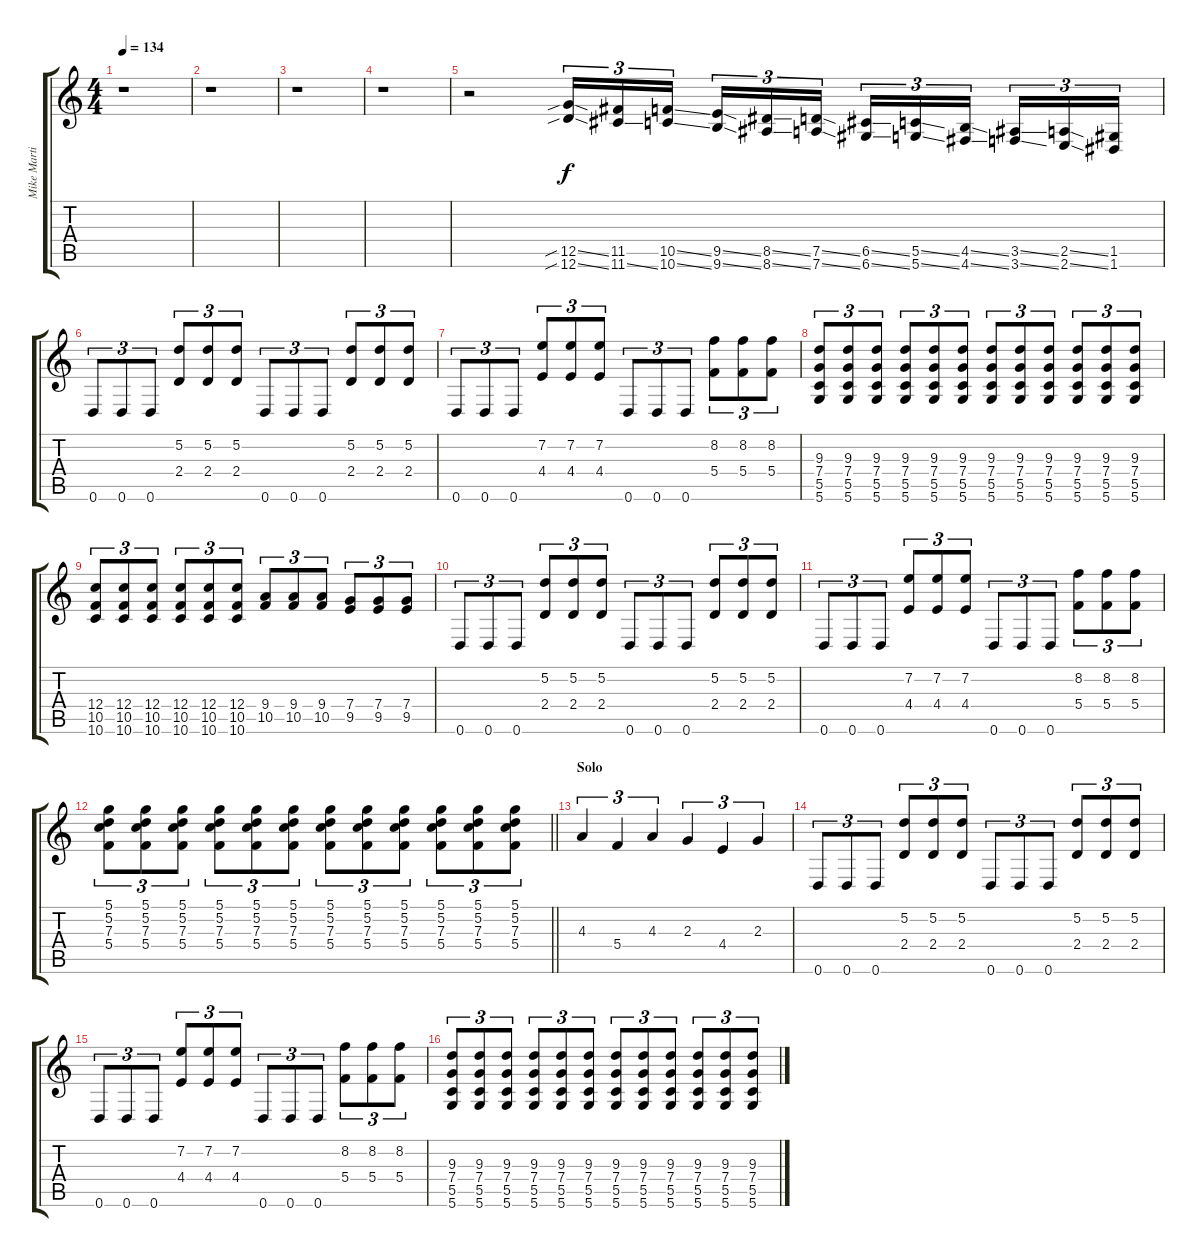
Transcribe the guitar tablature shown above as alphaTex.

\track ("Mike Martin" "Mike Marti") {instrument distortionguitar}
\staff {score tabs}
\tuning (D4 A3 F3 C3 G2 D2) {hide}
\ts (4 4)
\tempo 134
\clef g2
\ks c
r.1{dy f} |
r.1 |
r.1 |
r.1 |
r.2 (12.5{sib ss} 12.6{sib ss}).16{tu (3 2)} (11.5 11.6{ss}).16{tu (3 2)} (10.5{ss} 10.6{ss}).16{tu (3 2) beam splitsecondary} (9.5{ss} 9.6{ss}).16{tu (3 2)} (8.5{ss} 8.6{ss}).16{tu (3 2)} (7.5{ss} 7.6{ss}).16{tu (3 2)} (6.5{ss} 6.6{ss}).16{tu (3 2)} (5.5{ss} 5.6{ss}).16{tu (3 2)} (4.5{ss} 4.6{ss}).16{tu (3 2) beam splitsecondary} (3.5{ss} 3.6{ss}).16{tu (3 2)} (2.5{ss} 2.6{ss}).16{tu (3 2)} (1.5 1.6).16{tu (3 2)} |
0.6.8{tu (3 2)} 0.6.8{tu (3 2)} 0.6.8{tu (3 2)} (5.2 2.4).8{tu (3 2)} (5.2 2.4).8{tu (3 2)} (5.2 2.4).8{tu (3 2)} 0.6.8{tu (3 2)} 0.6.8{tu (3 2)} 0.6.8{tu (3 2)} (5.2 2.4).8{tu (3 2)} (5.2 2.4).8{tu (3 2)} (5.2 2.4).8{tu (3 2)} |
0.6.8{tu (3 2)} 0.6.8{tu (3 2)} 0.6.8{tu (3 2)} (7.2 4.4).8{tu (3 2)} (7.2 4.4).8{tu (3 2)} (7.2 4.4).8{tu (3 2)} 0.6.8{tu (3 2)} 0.6.8{tu (3 2)} 0.6.8{tu (3 2)} (8.2 5.4).8{tu (3 2)} (8.2 5.4).8{tu (3 2)} (8.2 5.4).8{tu (3 2)} |
(9.3 7.4 5.5 5.6).8{tu (3 2)} (9.3 7.4 5.5 5.6).8{tu (3 2)} (9.3 7.4 5.5 5.6).8{tu (3 2)} (9.3 7.4 5.5 5.6).8{tu (3 2)} (9.3 7.4 5.5 5.6).8{tu (3 2)} (9.3 7.4 5.5 5.6).8{tu (3 2)} (9.3 7.4 5.5 5.6).8{tu (3 2)} (9.3 7.4 5.5 5.6).8{tu (3 2)} (9.3 7.4 5.5 5.6).8{tu (3 2)} (9.3 7.4 5.5 5.6).8{tu (3 2)} (9.3 7.4 5.5 5.6).8{tu (3 2)} (9.3 7.4 5.5 5.6).8{tu (3 2)} |
(12.4 10.5 10.6).8{tu (3 2)} (12.4 10.5 10.6).8{tu (3 2)} (12.4 10.5 10.6).8{tu (3 2)} (12.4 10.5 10.6).8{tu (3 2)} (12.4 10.5 10.6).8{tu (3 2)} (12.4 10.5 10.6).8{tu (3 2)} (9.4 10.5).8{tu (3 2)} (9.4 10.5).8{tu (3 2)} (9.4 10.5).8{tu (3 2)} (7.4 9.5).8{tu (3 2)} (7.4 9.5).8{tu (3 2)} (7.4 9.5).8{tu (3 2)} |
0.6.8{tu (3 2)} 0.6.8{tu (3 2)} 0.6.8{tu (3 2)} (5.2 2.4).8{tu (3 2)} (5.2 2.4).8{tu (3 2)} (5.2 2.4).8{tu (3 2)} 0.6.8{tu (3 2)} 0.6.8{tu (3 2)} 0.6.8{tu (3 2)} (5.2 2.4).8{tu (3 2)} (5.2 2.4).8{tu (3 2)} (5.2 2.4).8{tu (3 2)} |
0.6.8{tu (3 2)} 0.6.8{tu (3 2)} 0.6.8{tu (3 2)} (7.2 4.4).8{tu (3 2)} (7.2 4.4).8{tu (3 2)} (7.2 4.4).8{tu (3 2)} 0.6.8{tu (3 2)} 0.6.8{tu (3 2)} 0.6.8{tu (3 2)} (8.2 5.4).8{tu (3 2)} (8.2 5.4).8{tu (3 2)} (8.2 5.4).8{tu (3 2)} |
\barLineRight lightlight
(5.1 5.2 7.3 5.4).8{tu (3 2)} (5.1 5.2 7.3 5.4).8{tu (3 2)} (5.1 5.2 7.3 5.4).8{tu (3 2)} (5.1 5.2 7.3 5.4).8{tu (3 2)} (5.1 5.2 7.3 5.4).8{tu (3 2)} (5.1 5.2 7.3 5.4).8{tu (3 2)} (5.1 5.2 7.3 5.4).8{tu (3 2)} (5.1 5.2 7.3 5.4).8{tu (3 2)} (5.1 5.2 7.3 5.4).8{tu (3 2)} (5.1 5.2 7.3 5.4).8{tu (3 2)} (5.1 5.2 7.3 5.4).8{tu (3 2)} (5.1 5.2 7.3 5.4).8{tu (3 2)} |
\section ("" "Solo")
4.3.4{tu (3 2)} 5.4.4{tu (3 2)} 4.3.4{tu (3 2)} 2.3.4{tu (3 2)} 4.4.4{tu (3 2)} 2.3.4{tu (3 2)} |
0.6.8{tu (3 2)} 0.6.8{tu (3 2)} 0.6.8{tu (3 2)} (5.2 2.4).8{tu (3 2)} (5.2 2.4).8{tu (3 2)} (5.2 2.4).8{tu (3 2)} 0.6.8{tu (3 2)} 0.6.8{tu (3 2)} 0.6.8{tu (3 2)} (5.2 2.4).8{tu (3 2)} (5.2 2.4).8{tu (3 2)} (5.2 2.4).8{tu (3 2)} |
0.6.8{tu (3 2)} 0.6.8{tu (3 2)} 0.6.8{tu (3 2)} (7.2 4.4).8{tu (3 2)} (7.2 4.4).8{tu (3 2)} (7.2 4.4).8{tu (3 2)} 0.6.8{tu (3 2)} 0.6.8{tu (3 2)} 0.6.8{tu (3 2)} (8.2 5.4).8{tu (3 2)} (8.2 5.4).8{tu (3 2)} (8.2 5.4).8{tu (3 2)} |
(9.3 7.4 5.5 5.6).8{tu (3 2)} (9.3 7.4 5.5 5.6).8{tu (3 2)} (9.3 7.4 5.5 5.6).8{tu (3 2)} (9.3 7.4 5.5 5.6).8{tu (3 2)} (9.3 7.4 5.5 5.6).8{tu (3 2)} (9.3 7.4 5.5 5.6).8{tu (3 2)} (9.3 7.4 5.5 5.6).8{tu (3 2)} (9.3 7.4 5.5 5.6).8{tu (3 2)} (9.3 7.4 5.5 5.6).8{tu (3 2)} (9.3 7.4 5.5 5.6).8{tu (3 2)} (9.3 7.4 5.5 5.6).8{tu (3 2)} (9.3 7.4 5.5 5.6).8{tu (3 2)}
